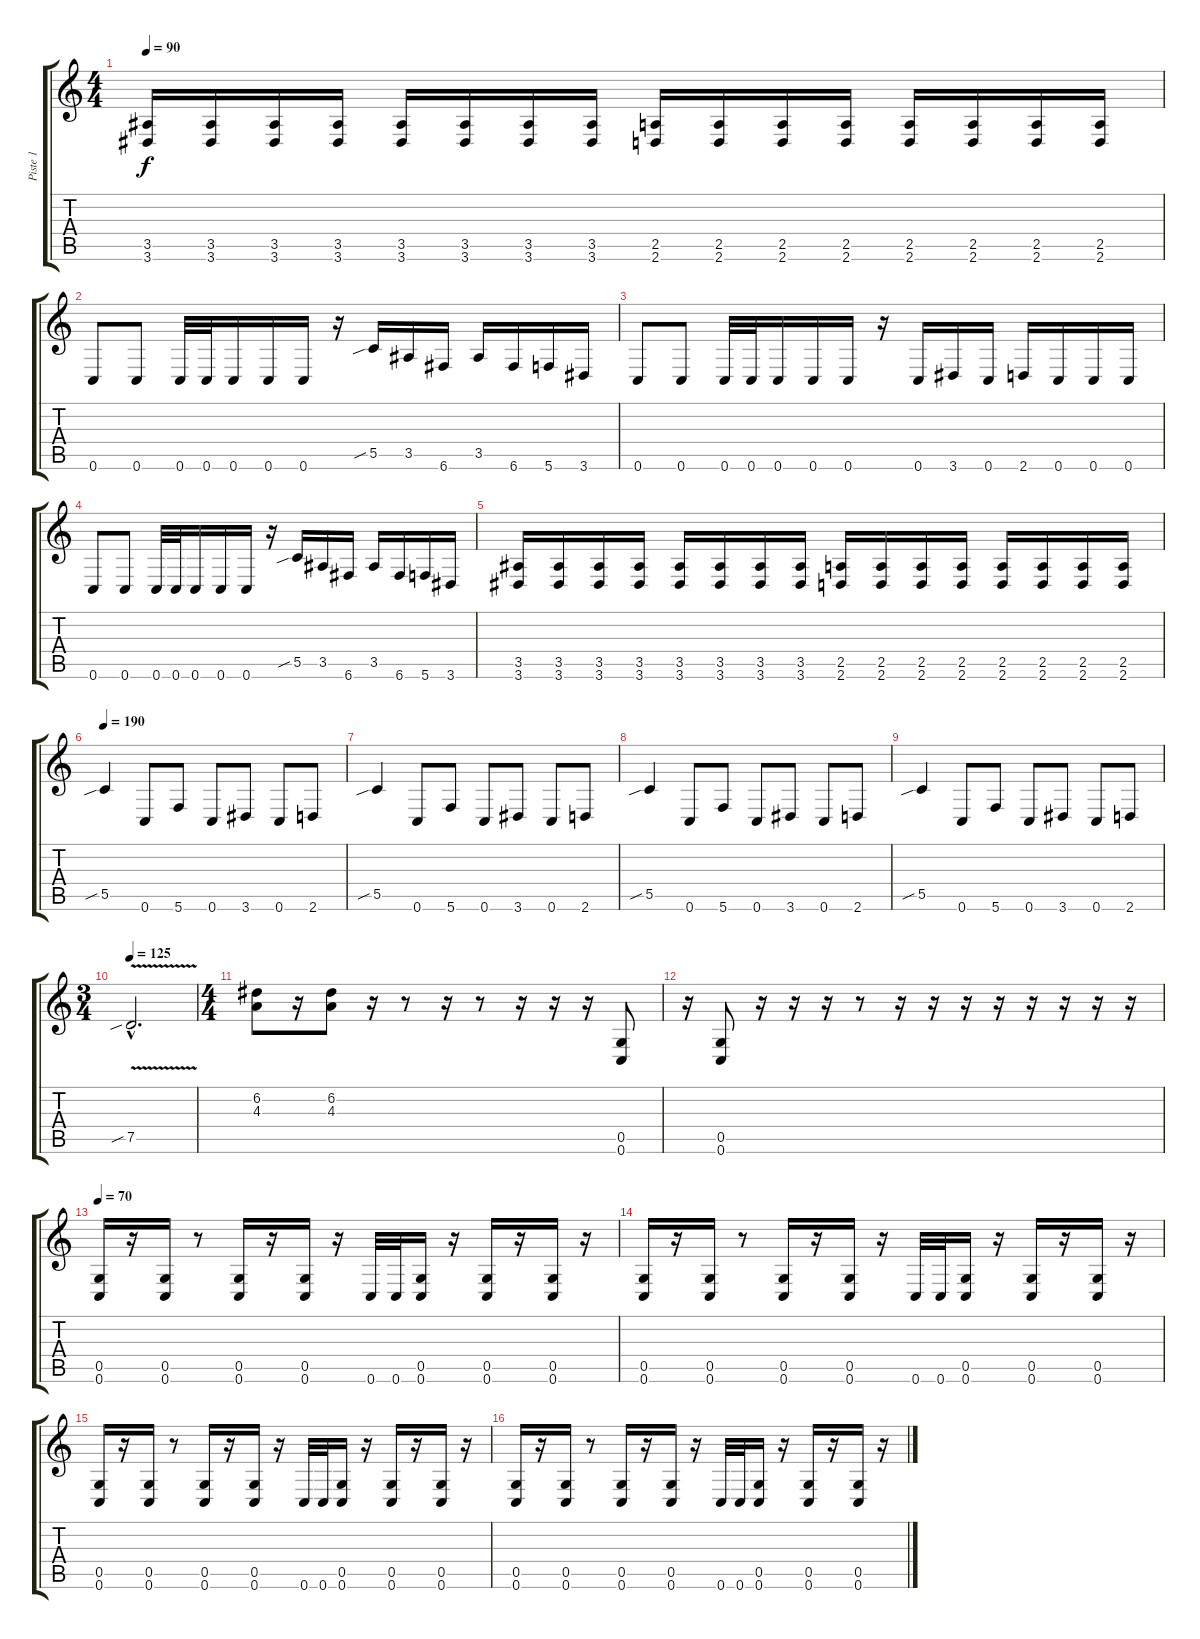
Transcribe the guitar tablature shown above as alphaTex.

\track ("Piste 1" "Piste 1") {instrument distortionguitar}
\staff {score tabs}
\tuning (D4 A3 F3 C3 G2 C2) {hide}
\ts (4 4)
\tempo 90
\clef g2
\ks c
(3.5 3.6).16{dy f} (3.5 3.6).16 (3.5 3.6).16 (3.5 3.6).16 (3.5 3.6).16 (3.5 3.6).16 (3.5 3.6).16 (3.5 3.6).16 (2.5 2.6).16 (2.5 2.6).16 (2.5 2.6).16 (2.5 2.6).16 (2.5 2.6).16 (2.5 2.6).16 (2.5 2.6).16 (2.5 2.6).16 |
0.6.8 0.6.8 0.6.32 0.6.32 0.6.16 0.6.16 0.6.16 r.16 5.5{sib}.16 3.5.16 6.6.16 3.5.16 6.6.16 5.6.16 3.6.16 |
0.6.8 0.6.8 0.6.32 0.6.32 0.6.16 0.6.16 0.6.16 r.16 0.6.16 3.6.16 0.6.16 2.6.16 0.6.16 0.6.16 0.6.16 |
0.6.8 0.6.8 0.6.32 0.6.32 0.6.16 0.6.16 0.6.16 r.16 5.5{sib}.16 3.5.16 6.6.16 3.5.16 6.6.16 5.6.16 3.6.16 |
(3.5 3.6).16 (3.5 3.6).16 (3.5 3.6).16 (3.5 3.6).16 (3.5 3.6).16 (3.5 3.6).16 (3.5 3.6).16 (3.5 3.6).16 (2.5 2.6).16 (2.5 2.6).16 (2.5 2.6).16 (2.5 2.6).16 (2.5 2.6).16 (2.5 2.6).16 (2.5 2.6).16 (2.5 2.6).16 |
\tempo 190
5.5{sib}.4 0.6.8 5.6.8 0.6.8 3.6.8 0.6.8 2.6.8 |
5.5{sib}.4 0.6.8 5.6.8 0.6.8 3.6.8 0.6.8 2.6.8 |
5.5{sib}.4 0.6.8 5.6.8 0.6.8 3.6.8 0.6.8 2.6.8 |
5.5{sib}.4 0.6.8 5.6.8 0.6.8 3.6.8 0.6.8 2.6.8 |
\ts (3 4)
\tempo 130
\tempo 125
7.5{v sib hac}.2{d} |
\ts (4 4)
(6.2 4.3).8 r.16 (6.2 4.3).8 r.16 r.8 r.16 r.8 r.16 r.16 r.16 (0.5 0.6).8 |
r.16 (0.5 0.6).8 r.16 r.16 r.16 r.8 r.16 r.16 r.16 r.16 r.16 r.16 r.16 r.16 |
\tempo 70
(0.5 0.6).16 r.16 (0.5 0.6).16 r.8 (0.5 0.6).16 r.16 (0.5 0.6).16 r.16 0.6.32 0.6.32 (0.5 0.6).16 r.16 (0.5 0.6).16 r.16 (0.5 0.6).16 r.16 |
(0.5 0.6).16 r.16 (0.5 0.6).16 r.8 (0.5 0.6).16 r.16 (0.5 0.6).16 r.16 0.6.32 0.6.32 (0.5 0.6).16 r.16 (0.5 0.6).16 r.16 (0.5 0.6).16 r.16 |
(0.5 0.6).16 r.16 (0.5 0.6).16 r.8 (0.5 0.6).16 r.16 (0.5 0.6).16 r.16 0.6.32 0.6.32 (0.5 0.6).16 r.16 (0.5 0.6).16 r.16 (0.5 0.6).16 r.16 |
(0.5 0.6).16 r.16 (0.5 0.6).16 r.8 (0.5 0.6).16 r.16 (0.5 0.6).16 r.16 0.6.32 0.6.32 (0.5 0.6).16 r.16 (0.5 0.6).16 r.16 (0.5 0.6).16 r.16
